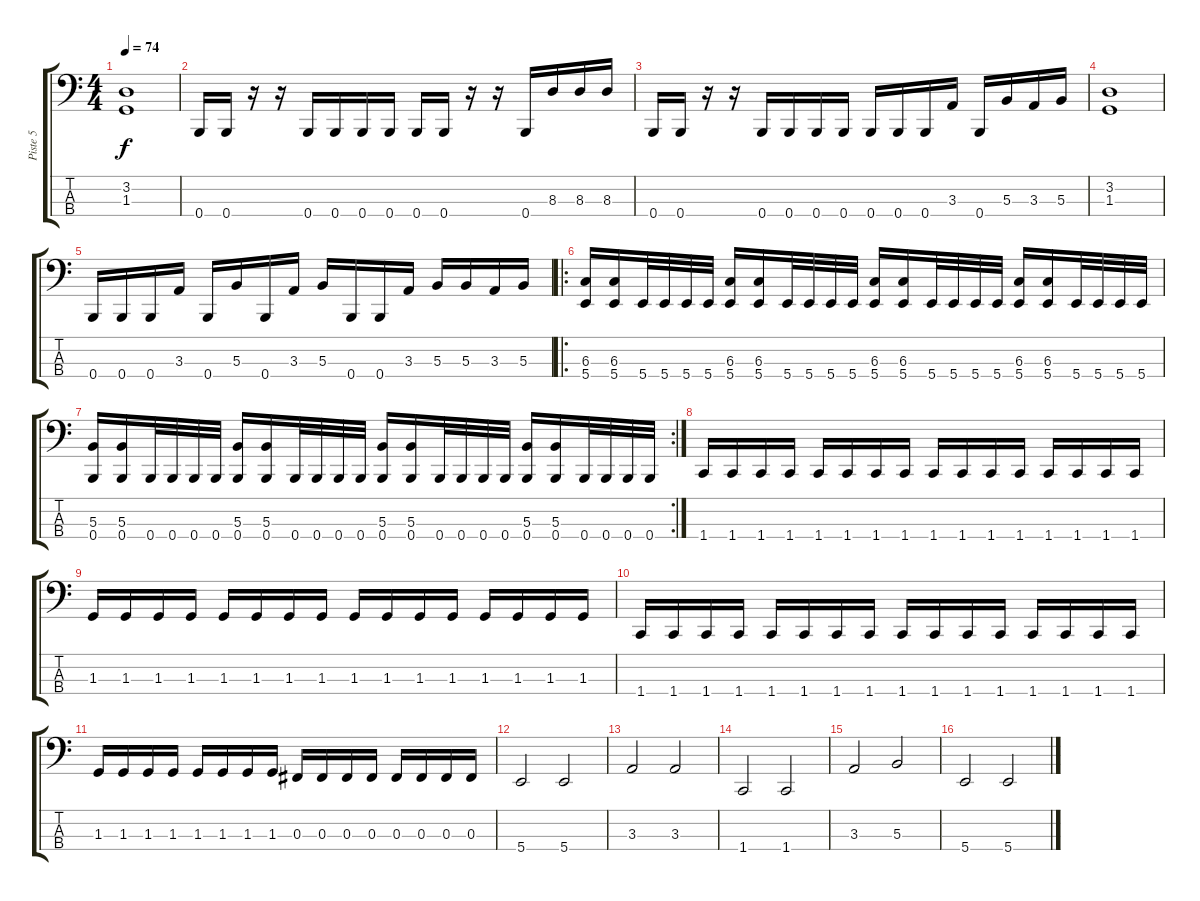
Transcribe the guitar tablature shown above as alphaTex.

\track ("Piste 5" "Piste 5") {instrument fretlessbass}
\staff {score tabs}
\tuning (E2 B1 Gb1 B0) {hide}
\ts (4 4)
\tempo 74
\clef f4
\ks c
(3.2 1.3).1{dy f} |
0.4.16 0.4.16 r.16 r.16 0.4.16 0.4.16 0.4.16 0.4.16 0.4.16 0.4.16 r.16 r.16 0.4.16 8.3.16 8.3.16 8.3.16 |
0.4.16 0.4.16 r.16 r.16 0.4.16 0.4.16 0.4.16 0.4.16 0.4.16 0.4.16 0.4.16 3.3.16 0.4.16 5.3.16 3.3.16 5.3.16 |
(3.2 1.3).1 |
0.4.16 0.4.16 0.4.16 3.3.16 0.4.16 5.3.16 0.4.16 3.3.16 5.3.16 0.4.16 0.4.16 3.3.16 5.3.16 5.3.16 3.3.16 5.3.16 |
\ro
(6.3 5.4).16 (6.3 5.4).16 5.4.32 5.4.32 5.4.32 5.4.32 (6.3 5.4).16 (6.3 5.4).16 5.4.32 5.4.32 5.4.32 5.4.32 (6.3 5.4).16 (6.3 5.4).16 5.4.32 5.4.32 5.4.32 5.4.32 (6.3 5.4).16 (6.3 5.4).16 5.4.32 5.4.32 5.4.32 5.4.32 |
\rc 2
(5.3 0.4).16 (5.3 0.4).16 0.4.32 0.4.32 0.4.32 0.4.32 (5.3 0.4).16 (5.3 0.4).16 0.4.32 0.4.32 0.4.32 0.4.32 (5.3 0.4).16 (5.3 0.4).16 0.4.32 0.4.32 0.4.32 0.4.32 (5.3 0.4).16 (5.3 0.4).16 0.4.32 0.4.32 0.4.32 0.4.32 |
1.4.16 1.4.16 1.4.16 1.4.16 1.4.16 1.4.16 1.4.16 1.4.16 1.4.16 1.4.16 1.4.16 1.4.16 1.4.16 1.4.16 1.4.16 1.4.16 |
1.3.16 1.3.16 1.3.16 1.3.16 1.3.16 1.3.16 1.3.16 1.3.16 1.3.16 1.3.16 1.3.16 1.3.16 1.3.16 1.3.16 1.3.16 1.3.16 |
1.4.16 1.4.16 1.4.16 1.4.16 1.4.16 1.4.16 1.4.16 1.4.16 1.4.16 1.4.16 1.4.16 1.4.16 1.4.16 1.4.16 1.4.16 1.4.16 |
1.3.16 1.3.16 1.3.16 1.3.16 1.3.16 1.3.16 1.3.16 1.3.16 0.3.16 0.3.16 0.3.16 0.3.16 0.3.16 0.3.16 0.3.16 0.3.16 |
5.4.2 5.4.2 |
3.3.2 3.3.2 |
1.4.2 1.4.2 |
3.3.2 5.3.2 |
5.4.2 5.4.2
